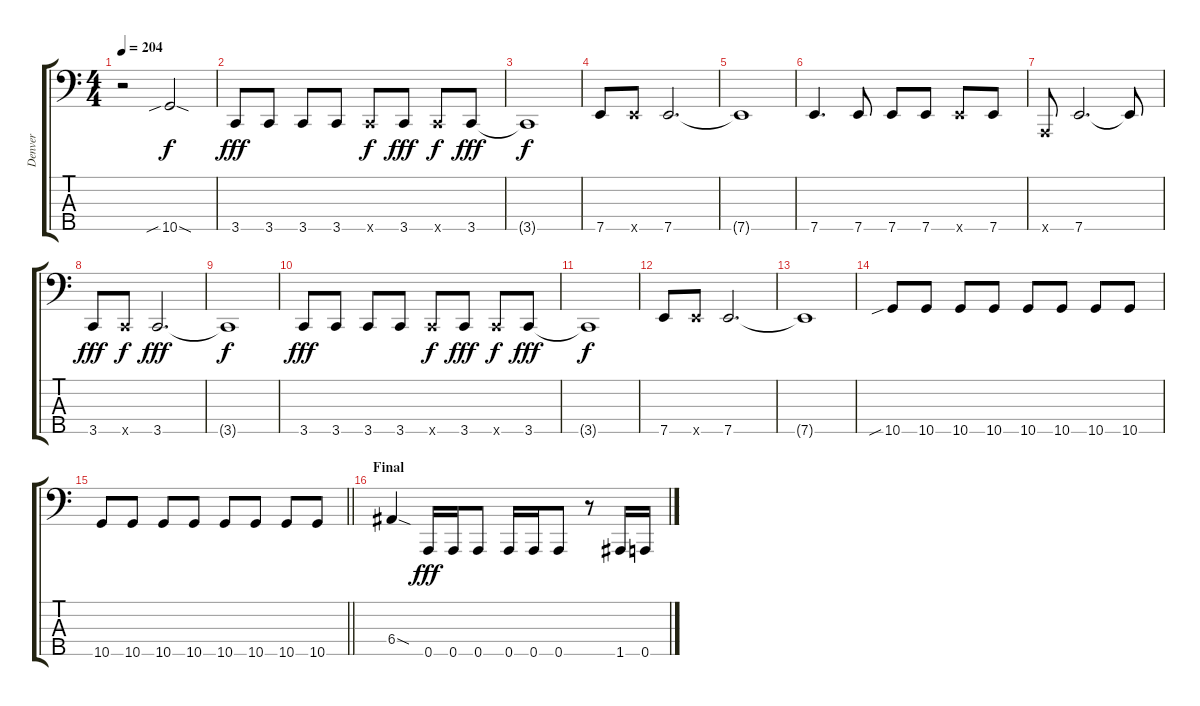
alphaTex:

\track ("Denver" "Denver") {instrument electricbassfinger}
\staff {score tabs}
\tuning (G2 D2 A1 E1 A0) {hide}
\ts (4 4)
\tempo 204
\clef f4
\ks c
r.2{dy fff} 10.5{sib sod}.2{dy f} |
3.5.8{dy fff} 3.5.8 3.5.8 3.5.8 3.5{x}.8{dy f} 3.5.8{dy fff} 3.5{x}.8{dy f} 3.5.8{dy fff} |
3.5{t}.1{dy f} |
7.5.8 7.5{x}.8 7.5.2{d} |
7.5{t}.1 |
7.5.4{d} 7.5.8 7.5.8 7.5.8 7.5{x}.8 7.5.8 |
0.5{x}.8 7.5.2{d} 7.5{t}.8 |
3.5.8{dy fff} 3.5{x}.8{dy f} 3.5.2{d dy fff} |
3.5{t}.1{dy f} |
3.5.8{dy fff} 3.5.8 3.5.8 3.5.8 3.5{x}.8{dy f} 3.5.8{dy fff} 3.5{x}.8{dy f} 3.5.8{dy fff} |
3.5{t}.1{dy f} |
7.5.8 7.5{x}.8 7.5.2{d} |
7.5{t}.1 |
10.5{sib}.8 10.5.8 10.5.8 10.5.8 10.5.8 10.5.8 10.5.8 10.5.8 |
\barLineRight lightlight
10.5.8 10.5.8 10.5.8 10.5.8 10.5.8 10.5.8 10.5.8 10.5.8 |
\section ("" "Final")
6.4{sod}.4 0.5.16{dy fff} 0.5.16 0.5.8 0.5.16 0.5.16 0.5.8 r.8 1.5.16 0.5.16
